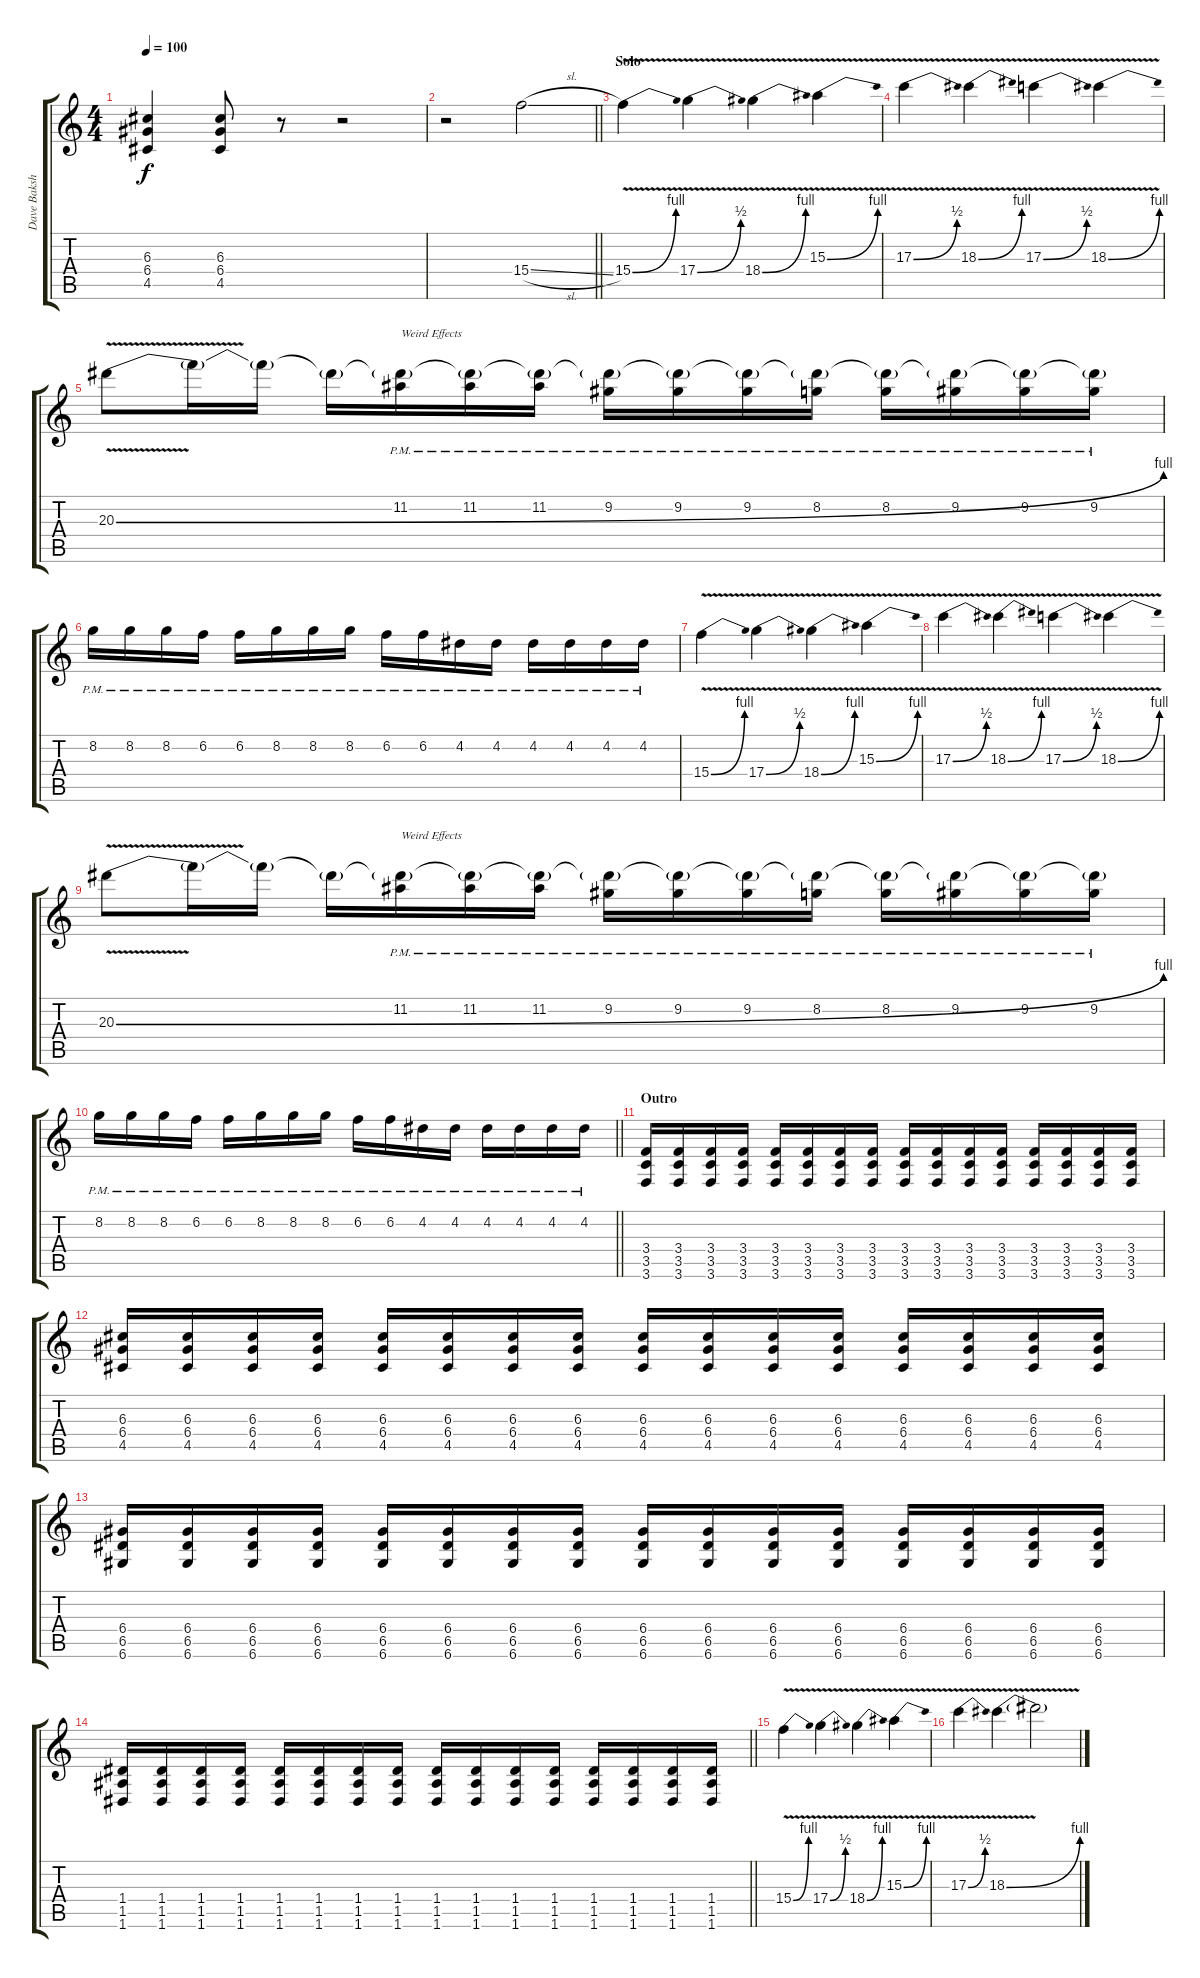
\track ("Dave Baksh <Lead Guitar>" "Dave Baksh") {instrument distortionguitar}
\staff {score tabs}
\tuning (E4 B3 G3 D3 A2 D2) {hide}
\ts (4 4)
\tempo 100
\clef g2
\ks c
(6.3 6.4 4.5).4{dy f} (6.3 6.4 4.5).8 r.8 r.2 |
\barLineRight lightlight
r.2 15.4{sl}.2 |
\section ("" "Solo")
15.4{be (bend 0 0 60 4) v}.4 17.4{be (bend 0 0 60 2) v}.4 18.4{be (bend 0 0 60 4) v}.4 15.3{be (bend 0 0 60 4) v}.4 |
17.3{be (bend 0 0 60 2) v}.4 18.3{be (bend 0 0 60 4) v}.4 17.3{be (bend 0 0 60 2) v}.4 18.3{be (bend 0 0 60 4) v}.4 |
20.3{be (bend 0 0 60 4) v}.8 20.3{t}.16 20.3{t}.16 20.3{t}.16 (11.2{pm} 20.3{t}).16{txt "Weird Effects"} (11.2{pm} 20.3{t}).16 (11.2{pm} 20.3{t}).16 (9.2{pm} 20.3{t}).16 (9.2{pm} 20.3{t}).16 (9.2{pm} 20.3{t}).16 (8.2{pm} 20.3{t}).16 (8.2{pm} 20.3{t}).16 (9.2{pm} 20.3{t}).16 (9.2{pm} 20.3{t}).16 (9.2{pm} 20.3{t}).16 |
8.2{pm}.16 8.2{pm}.16 8.2{pm}.16 6.2{pm}.16 6.2{pm}.16 8.2{pm}.16 8.2{pm}.16 8.2{pm}.16 6.2{pm}.16 6.2{pm}.16 4.2{pm}.16 4.2{pm}.16 4.2{pm}.16 4.2{pm}.16 4.2{pm}.16 4.2{pm}.16 |
15.4{be (bend 0 0 60 4) v}.4 17.4{be (bend 0 0 60 2) v}.4 18.4{be (bend 0 0 60 4) v}.4 15.3{be (bend 0 0 60 4) v}.4 |
17.3{be (bend 0 0 60 2) v}.4 18.3{be (bend 0 0 60 4) v}.4 17.3{be (bend 0 0 60 2) v}.4 18.3{be (bend 0 0 60 4) v}.4 |
20.3{be (bend 0 0 60 4) v}.8 20.3{t}.16 20.3{t}.16 20.3{t}.16 (11.2{pm} 20.3{t}).16{txt "Weird Effects"} (11.2{pm} 20.3{t}).16 (11.2{pm} 20.3{t}).16 (9.2{pm} 20.3{t}).16 (9.2{pm} 20.3{t}).16 (9.2{pm} 20.3{t}).16 (8.2{pm} 20.3{t}).16 (8.2{pm} 20.3{t}).16 (9.2{pm} 20.3{t}).16 (9.2{pm} 20.3{t}).16 (9.2{pm} 20.3{t}).16 |
\barLineRight lightlight
8.2{pm}.16 8.2{pm}.16 8.2{pm}.16 6.2{pm}.16 6.2{pm}.16 8.2{pm}.16 8.2{pm}.16 8.2{pm}.16 6.2{pm}.16 6.2{pm}.16 4.2{pm}.16 4.2{pm}.16 4.2{pm}.16 4.2{pm}.16 4.2{pm}.16 4.2{pm}.16 |
\section ("" "Outro")
(3.4 3.5 3.6).16 (3.4 3.5 3.6).16 (3.4 3.5 3.6).16 (3.4 3.5 3.6).16 (3.4 3.5 3.6).16 (3.4 3.5 3.6).16 (3.4 3.5 3.6).16 (3.4 3.5 3.6).16 (3.4 3.5 3.6).16 (3.4 3.5 3.6).16 (3.4 3.5 3.6).16 (3.4 3.5 3.6).16 (3.4 3.5 3.6).16 (3.4 3.5 3.6).16 (3.4 3.5 3.6).16 (3.4 3.5 3.6).16 |
(6.3 6.4 4.5).16 (6.3 6.4 4.5).16 (6.3 6.4 4.5).16 (6.3 6.4 4.5).16 (6.3 6.4 4.5).16 (6.3 6.4 4.5).16 (6.3 6.4 4.5).16 (6.3 6.4 4.5).16 (6.3 6.4 4.5).16 (6.3 6.4 4.5).16 (6.3 6.4 4.5).16 (6.3 6.4 4.5).16 (6.3 6.4 4.5).16 (6.3 6.4 4.5).16 (6.3 6.4 4.5).16 (6.3 6.4 4.5).16 |
(6.4 6.5 6.6).16 (6.4 6.5 6.6).16 (6.4 6.5 6.6).16 (6.4 6.5 6.6).16 (6.4 6.5 6.6).16 (6.4 6.5 6.6).16 (6.4 6.5 6.6).16 (6.4 6.5 6.6).16 (6.4 6.5 6.6).16 (6.4 6.5 6.6).16 (6.4 6.5 6.6).16 (6.4 6.5 6.6).16 (6.4 6.5 6.6).16 (6.4 6.5 6.6).16 (6.4 6.5 6.6).16 (6.4 6.5 6.6).16 |
\barLineRight lightlight
(1.4 1.5 1.6).16 (1.4 1.5 1.6).16 (1.4 1.5 1.6).16 (1.4 1.5 1.6).16 (1.4 1.5 1.6).16 (1.4 1.5 1.6).16 (1.4 1.5 1.6).16 (1.4 1.5 1.6).16 (1.4 1.5 1.6).16 (1.4 1.5 1.6).16 (1.4 1.5 1.6).16 (1.4 1.5 1.6).16 (1.4 1.5 1.6).16 (1.4 1.5 1.6).16 (1.4 1.5 1.6).16 (1.4 1.5 1.6).16 |
15.4{be (bend 0 0 60 4) v}.4 17.4{be (bend 0 0 60 2) v}.4 18.4{be (bend 0 0 60 4) v}.4 15.3{be (bend 0 0 60 4) v}.4 |
17.3{be (bend 0 0 60 2) v}.4 18.3{be (bend 0 0 60 4) v}.4 18.3{t}.2
